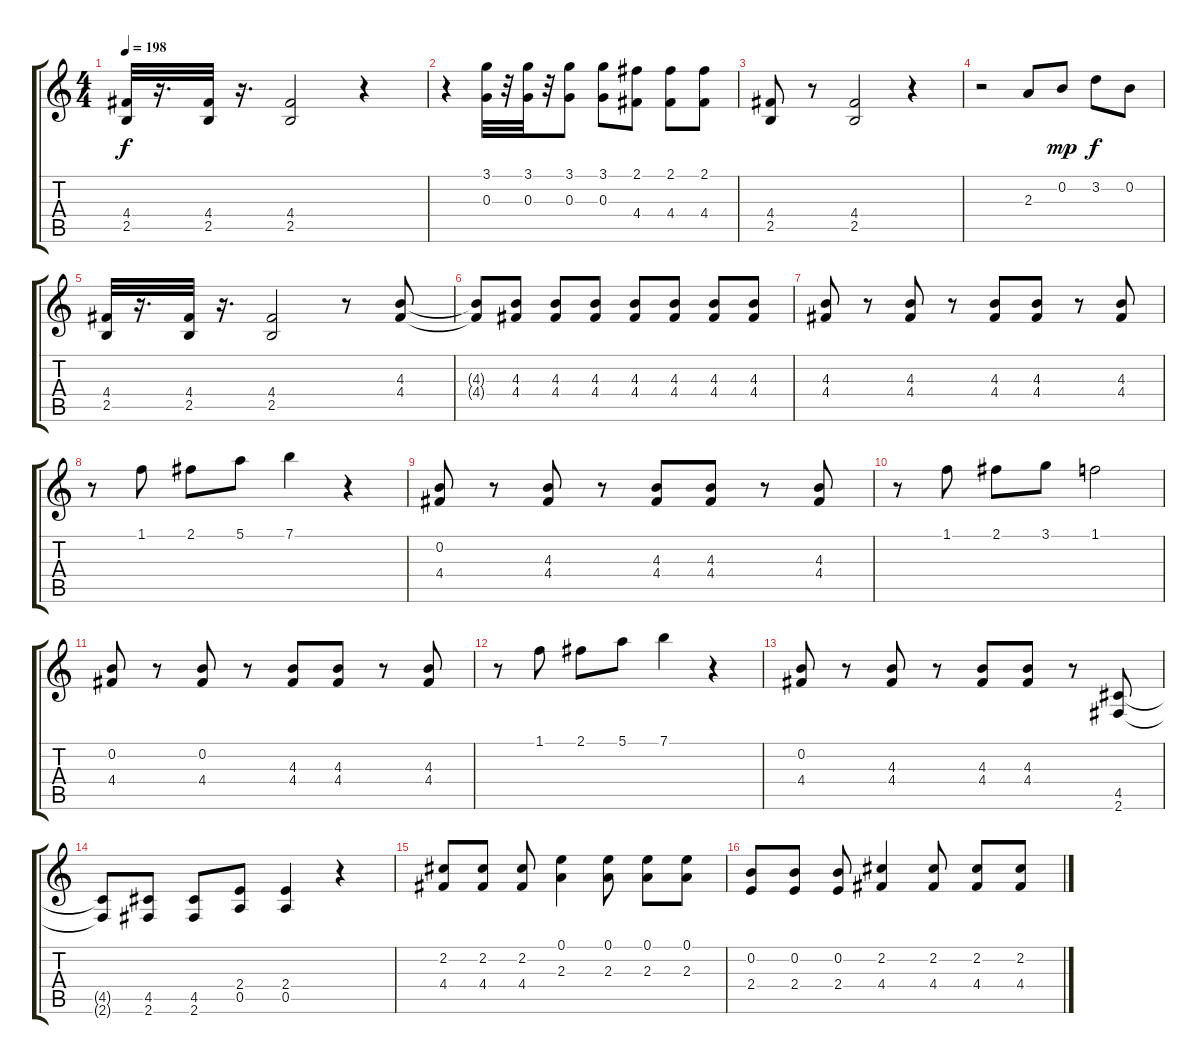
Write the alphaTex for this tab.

\track "" {instrument overdrivenguitar}
\staff {score tabs}
\tuning (E4 B3 G3 D3 A2 E2) {hide}
\ts (4 4)
\tempo 198
\clef g2
\ks c
(4.4 2.5).32{dy f} r.16{d} (4.4 2.5).32 r.16{d} (4.4 2.5).2 r.4 |
r.4 (3.1 0.3).32 r.32 (3.1 0.3).32 r.32 (3.1 0.3).8 (3.1 0.3).8 (2.1 4.4).8 (2.1 4.4).8 (2.1 4.4).8 |
(4.4 2.5).8 r.8 (4.4 2.5).2 r.4 |
r.2 2.3.8 0.2.8{dy mp} 3.2.8{dy f} 0.2.8 |
(4.4 2.5).32 r.16{d} (4.4 2.5).32 r.16{d} (4.4 2.5).2 r.8 (4.3 4.4).8 |
(4.3{t} 4.4{t}).8 (4.3 4.4).8 (4.3 4.4).8 (4.3 4.4).8 (4.3 4.4).8 (4.3 4.4).8 (4.3 4.4).8 (4.3 4.4).8 |
(4.3 4.4).8 r.8 (4.3 4.4).8 r.8 (4.3 4.4).8 (4.3 4.4).8 r.8 (4.3 4.4).8 |
r.8 1.1.8 2.1.8 5.1.8 7.1.4 r.4 |
(0.2 4.4).8 r.8 (4.3 4.4).8 r.8 (4.3 4.4).8 (4.3 4.4).8 r.8 (4.3 4.4).8 |
r.8 1.1.8 2.1.8 3.1.8 1.1.2 |
(0.2 4.4).8 r.8 (0.2 4.4).8 r.8 (4.3 4.4).8 (4.3 4.4).8 r.8 (4.3 4.4).8 |
r.8 1.1.8 2.1.8 5.1.8 7.1.4 r.4 |
(0.2 4.4).8 r.8 (4.3 4.4).8 r.8 (4.3 4.4).8 (4.3 4.4).8 r.8 (4.5 2.6).8 |
(4.5{t} 2.6{t}).8 (4.5 2.6).8 (4.5 2.6).8 (2.4 0.5).8 (2.4 0.5).4 r.4 |
(2.2 4.4).8 (2.2 4.4).8 (2.2 4.4).8 (0.1 2.3).4 (0.1 2.3).8 (0.1 2.3).8 (0.1 2.3).8 |
(0.2 2.4).8 (0.2 2.4).8 (0.2 2.4).8 (2.2 4.4).4 (2.2 4.4).8 (2.2 4.4).8 (2.2 4.4).8
